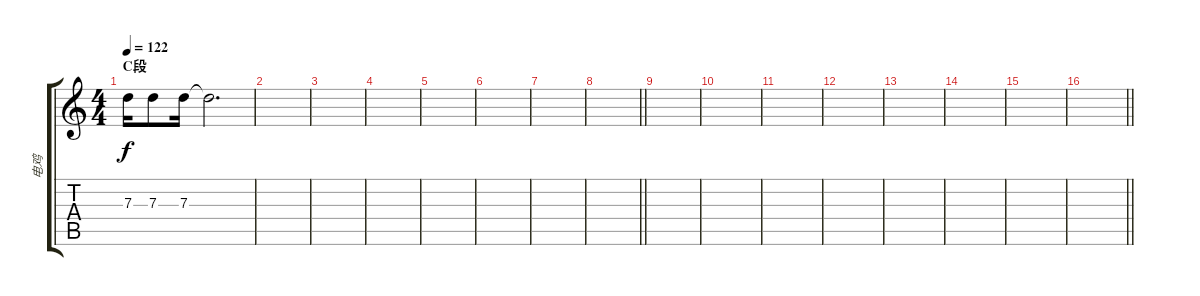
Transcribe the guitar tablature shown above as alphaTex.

\track ("电鸡" "电鸡") {instrument electricguitarclean}
\staff {score tabs}
\tuning (E4 B3 G3 D3 A2 E2) {hide}
\ts (4 4)
\section ("" "C段")
\tempo 122
\clef g2
\ks c
7.3{t}.16{dy f} 7.3.8 7.3.16 7.3{t}.2{d} |
|
|
|
|
|
|
\barLineRight lightlight
|
|
|
|
|
|
|
|
\barLineRight lightlight
